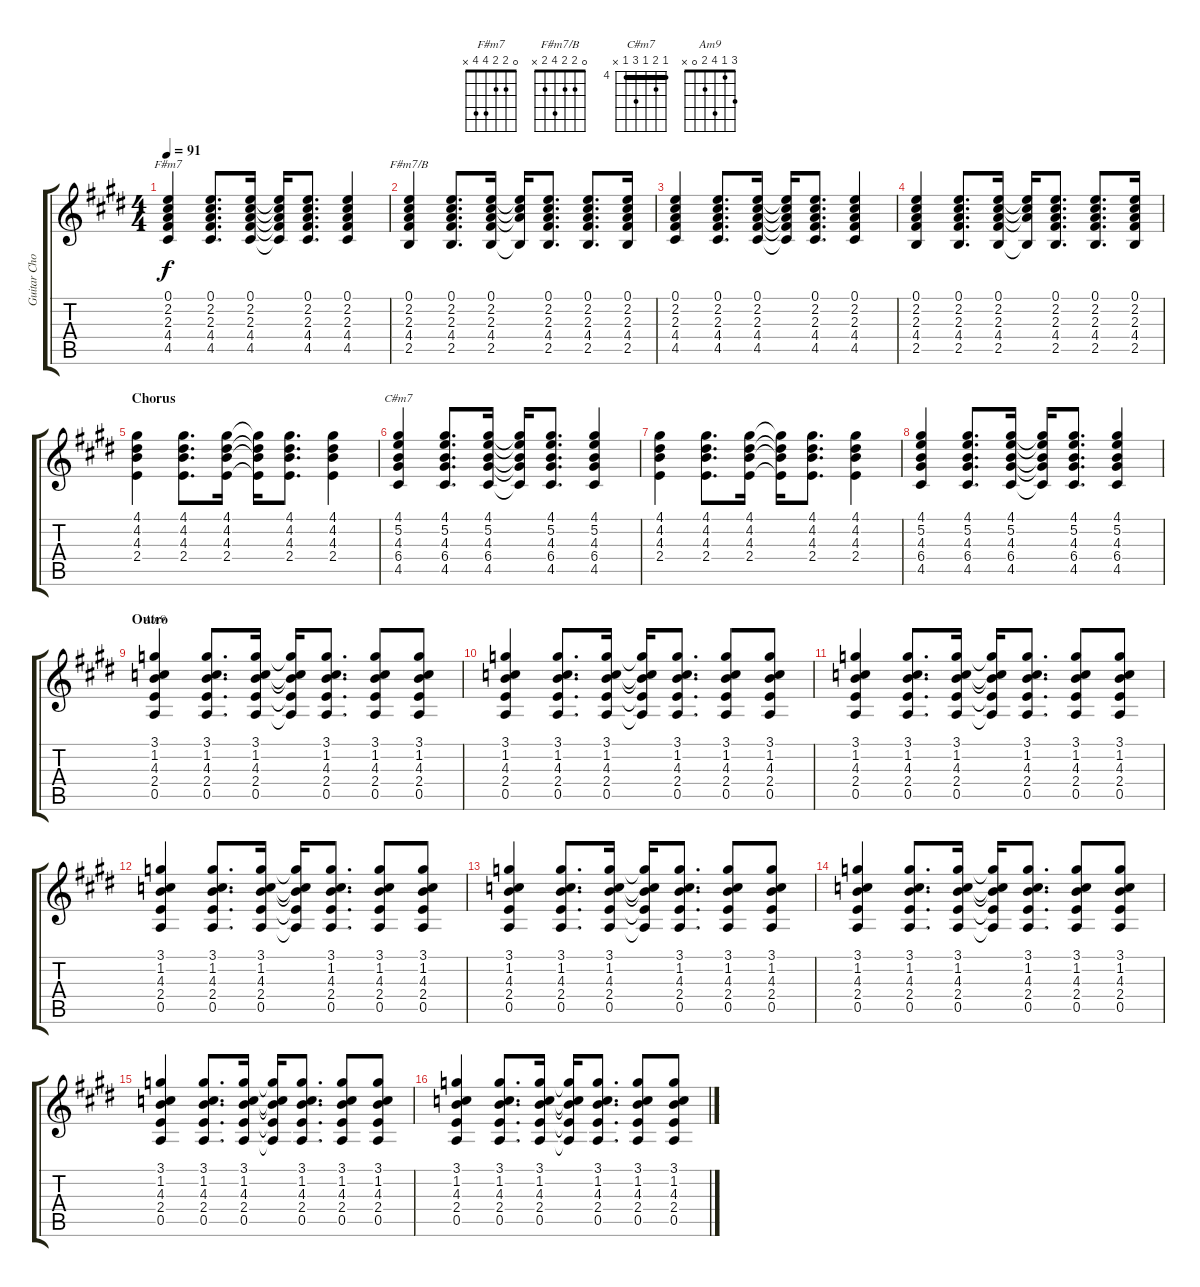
\track ("Guitar Chords" "Guitar Cho") {instrument electricguitarmuted}
\staff {score tabs}
\tuning (E4 B3 G3 D3 A2 E2) {hide}
\chord ("F#m7" 0 2 2 4 4 x)
\chord ("F#m7/B" 0 2 2 4 2 x)
\chord ("C#m7" 4 5 4 6 4 x) {firstfret 4 barre 4}
\chord ("Am9" 3 1 4 2 0 x)
\ts (4 4)
\tempo 91
\clef g2
\ks e
(0.1 2.2 2.3 4.4 4.5).4{ch "F#m7" dy f} (0.1 2.2 2.3 4.4 4.5).8{d} (0.1 2.2 2.3 4.4 4.5).16 (0.1{t} 2.2{t} 2.3{t} 4.4{t} 4.5{t}).16 (0.1 2.2 2.3 4.4 4.5).8{d} (0.1 2.2 2.3 4.4 4.5).4 |
(0.1 2.2 2.3 4.4 2.5).4{ch "F#m7/B"} (0.1 2.2 2.3 4.4 2.5).8{d} (0.1 2.2 2.3 4.4 2.5).16 (0.1{t} 2.2{t} 2.3{t} 2.5{t}).16 (0.1 2.2 2.3 4.4 2.5).8{d} (0.1 2.2 2.3 4.4 2.5).8{d} (0.1 2.2 2.3 4.4 2.5).16 |
(0.1 2.2 2.3 4.4 4.5).4 (0.1 2.2 2.3 4.4 4.5).8{d} (0.1 2.2 2.3 4.4 4.5).16 (0.1{t} 2.2{t} 2.3{t} 4.4{t} 4.5{t}).16 (0.1 2.2 2.3 4.4 4.5).8{d} (0.1 2.2 2.3 4.4 4.5).4 |
(0.1 2.2 2.3 4.4 2.5).4 (0.1 2.2 2.3 4.4 2.5).8{d} (0.1 2.2 2.3 4.4 2.5).16 (0.1{t} 2.2{t} 2.3{t} 2.5{t}).16 (0.1 2.2 2.3 4.4 2.5).8{d} (0.1 2.2 2.3 4.4 2.5).8{d} (0.1 2.2 2.3 4.4 2.5).16 |
\section ("" "Chorus")
(4.1 4.2 4.3 2.4).4 (4.1 4.2 4.3 2.4).8{d} (4.1 4.2 4.3 2.4).16 (4.1{t} 4.2{t} 4.3{t} 2.4{t}).16 (4.1 4.2 4.3 2.4).8{d} (4.1 4.2 4.3 2.4).4 |
(4.1 5.2 4.3 6.4 4.5).4{ch "C#m7"} (4.1 5.2 4.3 6.4 4.5).8{d} (4.1 5.2 4.3 6.4 4.5).16 (4.1{t} 5.2{t} 4.3{t} 6.4{t} 4.5{t}).16 (4.1 5.2 4.3 6.4 4.5).8{d} (4.1 5.2 4.3 6.4 4.5).4 |
(4.1 4.2 4.3 2.4).4 (4.1 4.2 4.3 2.4).8{d} (4.1 4.2 4.3 2.4).16 (4.1{t} 4.2{t} 4.3{t} 2.4{t}).16 (4.1 4.2 4.3 2.4).8{d} (4.1 4.2 4.3 2.4).4 |
(4.1 5.2 4.3 6.4 4.5).4 (4.1 5.2 4.3 6.4 4.5).8{d} (4.1 5.2 4.3 6.4 4.5).16 (4.1{t} 5.2{t} 4.3{t} 6.4{t} 4.5{t}).16 (4.1 5.2 4.3 6.4 4.5).8{d} (4.1 5.2 4.3 6.4 4.5).4 |
\section ("" "Outro")
(3.1 1.2 4.3 2.4 0.5).4{ch "Am9"} (3.1 1.2 4.3 2.4 0.5).8{d} (3.1 1.2 4.3 2.4 0.5).16 (3.1{t} 1.2{t} 4.3{t} 2.4{t} 0.5{t}).16 (3.1 1.2 4.3 2.4 0.5).8{d} (3.1 1.2 4.3 2.4 0.5).8 (3.1 1.2 4.3 2.4 0.5).8 |
(3.1 1.2 4.3 2.4 0.5).4 (3.1 1.2 4.3 2.4 0.5).8{d} (3.1 1.2 4.3 2.4 0.5).16 (3.1{t} 1.2{t} 4.3{t} 2.4{t} 0.5{t}).16 (3.1 1.2 4.3 2.4 0.5).8{d} (3.1 1.2 4.3 2.4 0.5).8 (3.1 1.2 4.3 2.4 0.5).8 |
(3.1 1.2 4.3 2.4 0.5).4 (3.1 1.2 4.3 2.4 0.5).8{d} (3.1 1.2 4.3 2.4 0.5).16 (3.1{t} 1.2{t} 4.3{t} 2.4{t} 0.5{t}).16 (3.1 1.2 4.3 2.4 0.5).8{d} (3.1 1.2 4.3 2.4 0.5).8 (3.1 1.2 4.3 2.4 0.5).8 |
(3.1 1.2 4.3 2.4 0.5).4 (3.1 1.2 4.3 2.4 0.5).8{d} (3.1 1.2 4.3 2.4 0.5).16 (3.1{t} 1.2{t} 4.3{t} 2.4{t} 0.5{t}).16 (3.1 1.2 4.3 2.4 0.5).8{d} (3.1 1.2 4.3 2.4 0.5).8 (3.1 1.2 4.3 2.4 0.5).8 |
(3.1 1.2 4.3 2.4 0.5).4 (3.1 1.2 4.3 2.4 0.5).8{d} (3.1 1.2 4.3 2.4 0.5).16 (3.1{t} 1.2{t} 4.3{t} 2.4{t} 0.5{t}).16 (3.1 1.2 4.3 2.4 0.5).8{d} (3.1 1.2 4.3 2.4 0.5).8 (3.1 1.2 4.3 2.4 0.5).8 |
(3.1 1.2 4.3 2.4 0.5).4 (3.1 1.2 4.3 2.4 0.5).8{d} (3.1 1.2 4.3 2.4 0.5).16 (3.1{t} 1.2{t} 4.3{t} 2.4{t} 0.5{t}).16 (3.1 1.2 4.3 2.4 0.5).8{d} (3.1 1.2 4.3 2.4 0.5).8 (3.1 1.2 4.3 2.4 0.5).8 |
(3.1 1.2 4.3 2.4 0.5).4 (3.1 1.2 4.3 2.4 0.5).8{d} (3.1 1.2 4.3 2.4 0.5).16 (3.1{t} 1.2{t} 4.3{t} 2.4{t} 0.5{t}).16 (3.1 1.2 4.3 2.4 0.5).8{d} (3.1 1.2 4.3 2.4 0.5).8 (3.1 1.2 4.3 2.4 0.5).8 |
(3.1 1.2 4.3 2.4 0.5).4 (3.1 1.2 4.3 2.4 0.5).8{d} (3.1 1.2 4.3 2.4 0.5).16 (3.1{t} 1.2{t} 4.3{t} 2.4{t} 0.5{t}).16 (3.1 1.2 4.3 2.4 0.5).8{d} (3.1 1.2 4.3 2.4 0.5).8 (3.1 1.2 4.3 2.4 0.5).8
